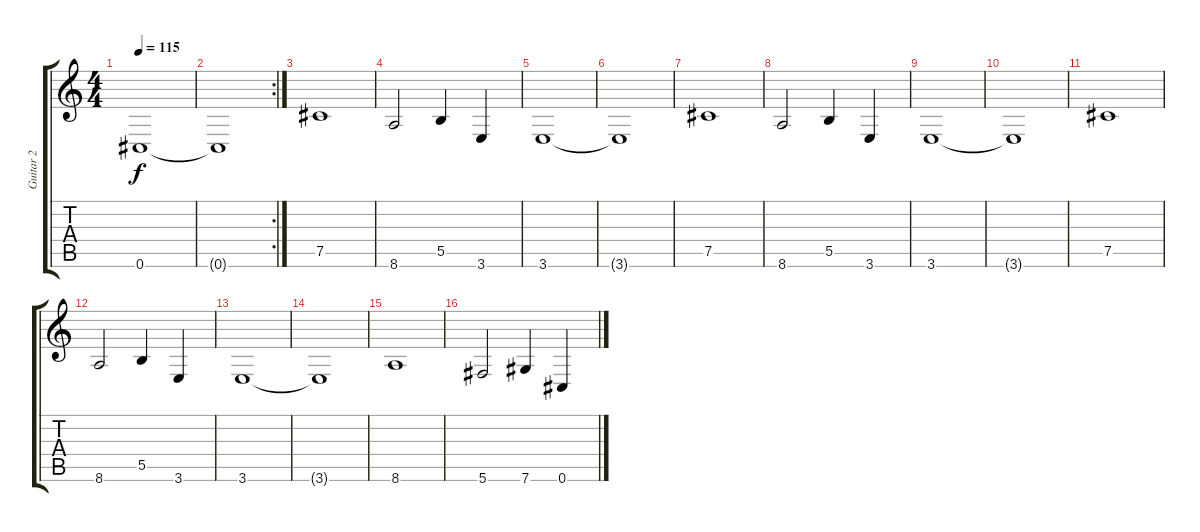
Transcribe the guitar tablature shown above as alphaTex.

\track ("Guitar 2" "Guitar 2") {instrument distortionguitar}
\staff {score tabs}
\tuning (Db4 Ab3 E3 B2 Gb2 Db2) {hide}
\ts (4 4)
\tempo 115
\clef g2
\ks c
0.6.1{dy f} |
\rc 2
0.6{t}.1 |
7.5.1 |
8.6.2 5.5.4 3.6.4 |
3.6.1 |
3.6{t}.1 |
7.5.1 |
8.6.2 5.5.4 3.6.4 |
3.6.1 |
3.6{t}.1 |
7.5.1 |
8.6.2 5.5.4 3.6.4 |
3.6.1 |
3.6{t}.1 |
8.6.1 |
5.6.2 7.6.4 0.6.4
